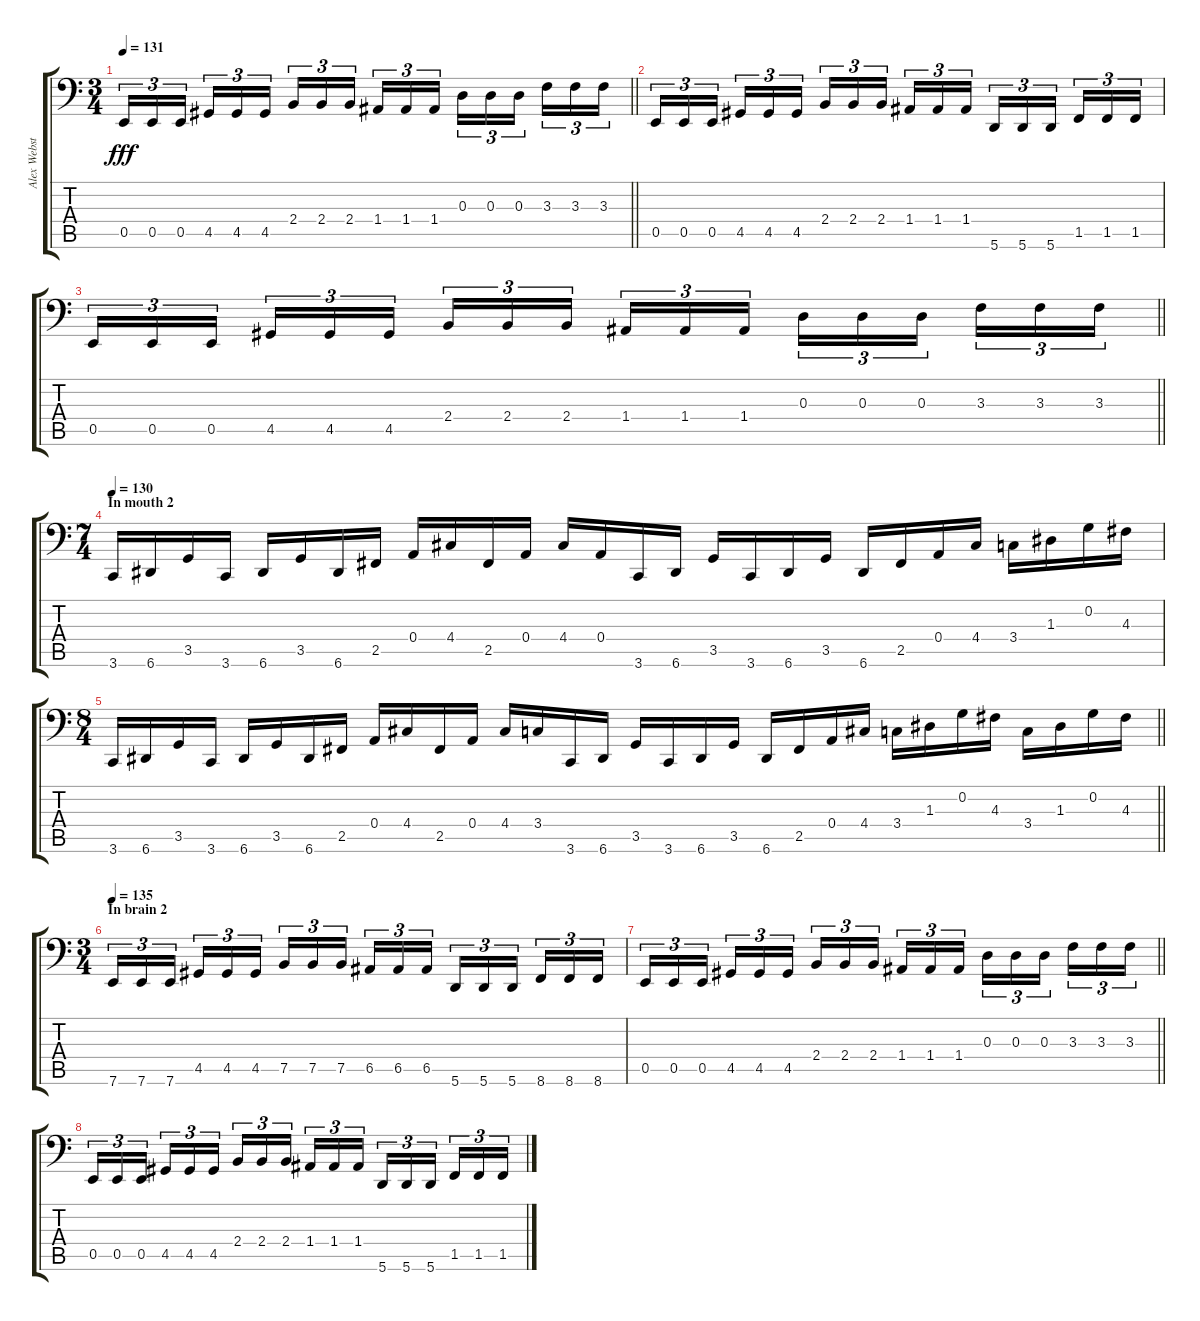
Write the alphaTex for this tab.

\track ("Alex Webster" "Alex Webst") {instrument fretlessbass}
\staff {score tabs}
\tuning (C3 G2 D2 A1 E1 A0) {hide}
\ts (3 4)
\tempo 131
\clef f4
\barLineRight lightlight
\ks c
0.5.16{tu (3 2) dy fff} 0.5.16{tu (3 2)} 0.5.16{tu (3 2) beam splitsecondary} 4.5.16{tu (3 2)} 4.5.16{tu (3 2)} 4.5.16{tu (3 2)} 2.4.16{tu (3 2)} 2.4.16{tu (3 2)} 2.4.16{tu (3 2) beam splitsecondary} 1.4.16{tu (3 2)} 1.4.16{tu (3 2)} 1.4.16{tu (3 2)} 0.3.16{tu (3 2)} 0.3.16{tu (3 2)} 0.3.16{tu (3 2) beam splitsecondary} 3.3.16{tu (3 2)} 3.3.16{tu (3 2)} 3.3.16{tu (3 2)} |
0.5.16{tu (3 2)} 0.5.16{tu (3 2)} 0.5.16{tu (3 2) beam splitsecondary} 4.5.16{tu (3 2)} 4.5.16{tu (3 2)} 4.5.16{tu (3 2)} 2.4.16{tu (3 2)} 2.4.16{tu (3 2)} 2.4.16{tu (3 2) beam splitsecondary} 1.4.16{tu (3 2)} 1.4.16{tu (3 2)} 1.4.16{tu (3 2)} 5.6.16{tu (3 2)} 5.6.16{tu (3 2)} 5.6.16{tu (3 2) beam splitsecondary} 1.5.16{tu (3 2)} 1.5.16{tu (3 2)} 1.5.16{tu (3 2)} |
\barLineRight lightlight
0.5.16{tu (3 2)} 0.5.16{tu (3 2)} 0.5.16{tu (3 2) beam splitsecondary} 4.5.16{tu (3 2)} 4.5.16{tu (3 2)} 4.5.16{tu (3 2)} 2.4.16{tu (3 2)} 2.4.16{tu (3 2)} 2.4.16{tu (3 2) beam splitsecondary} 1.4.16{tu (3 2)} 1.4.16{tu (3 2)} 1.4.16{tu (3 2)} 0.3.16{tu (3 2)} 0.3.16{tu (3 2)} 0.3.16{tu (3 2) beam splitsecondary} 3.3.16{tu (3 2)} 3.3.16{tu (3 2)} 3.3.16{tu (3 2)} |
\ts (7 4)
\section ("" "In mouth 2")
\tempo 130
3.6.16 6.6.16 3.5.16 3.6.16 6.6.16 3.5.16 6.6.16 2.5.16 0.4.16 4.4.16 2.5.16 0.4.16 4.4.16 0.4.16 3.6.16 6.6.16 3.5.16 3.6.16 6.6.16 3.5.16 6.6.16 2.5.16 0.4.16 4.4.16 3.4.16 1.3.16 0.2.16 4.3.16 |
\ts (8 4)
\barLineRight lightlight
3.6.16 6.6.16 3.5.16 3.6.16 6.6.16 3.5.16 6.6.16 2.5.16 0.4.16 4.4.16 2.5.16 0.4.16 4.4.16 3.4.16 3.6.16 6.6.16 3.5.16 3.6.16 6.6.16 3.5.16 6.6.16 2.5.16 0.4.16 4.4.16 3.4.16 1.3.16 0.2.16 4.3.16 3.4.16 1.3.16 0.2.16 4.3.16 |
\ts (3 4)
\section ("" "In brain 2")
\tempo 135
7.6.16{tu (3 2)} 7.6.16{tu (3 2)} 7.6.16{tu (3 2) beam splitsecondary} 4.5.16{tu (3 2)} 4.5.16{tu (3 2)} 4.5.16{tu (3 2)} 7.5.16{tu (3 2)} 7.5.16{tu (3 2)} 7.5.16{tu (3 2) beam splitsecondary} 6.5.16{tu (3 2)} 6.5.16{tu (3 2)} 6.5.16{tu (3 2)} 5.6.16{tu (3 2)} 5.6.16{tu (3 2)} 5.6.16{tu (3 2) beam splitsecondary} 8.6.16{tu (3 2)} 8.6.16{tu (3 2)} 8.6.16{tu (3 2)} |
\barLineRight lightlight
0.5.16{tu (3 2)} 0.5.16{tu (3 2)} 0.5.16{tu (3 2) beam splitsecondary} 4.5.16{tu (3 2)} 4.5.16{tu (3 2)} 4.5.16{tu (3 2)} 2.4.16{tu (3 2)} 2.4.16{tu (3 2)} 2.4.16{tu (3 2) beam splitsecondary} 1.4.16{tu (3 2)} 1.4.16{tu (3 2)} 1.4.16{tu (3 2)} 0.3.16{tu (3 2)} 0.3.16{tu (3 2)} 0.3.16{tu (3 2) beam splitsecondary} 3.3.16{tu (3 2)} 3.3.16{tu (3 2)} 3.3.16{tu (3 2)} |
0.5.16{tu (3 2)} 0.5.16{tu (3 2)} 0.5.16{tu (3 2) beam splitsecondary} 4.5.16{tu (3 2)} 4.5.16{tu (3 2)} 4.5.16{tu (3 2)} 2.4.16{tu (3 2)} 2.4.16{tu (3 2)} 2.4.16{tu (3 2) beam splitsecondary} 1.4.16{tu (3 2)} 1.4.16{tu (3 2)} 1.4.16{tu (3 2)} 5.6.16{tu (3 2)} 5.6.16{tu (3 2)} 5.6.16{tu (3 2) beam splitsecondary} 1.5.16{tu (3 2)} 1.5.16{tu (3 2)} 1.5.16{tu (3 2)}
